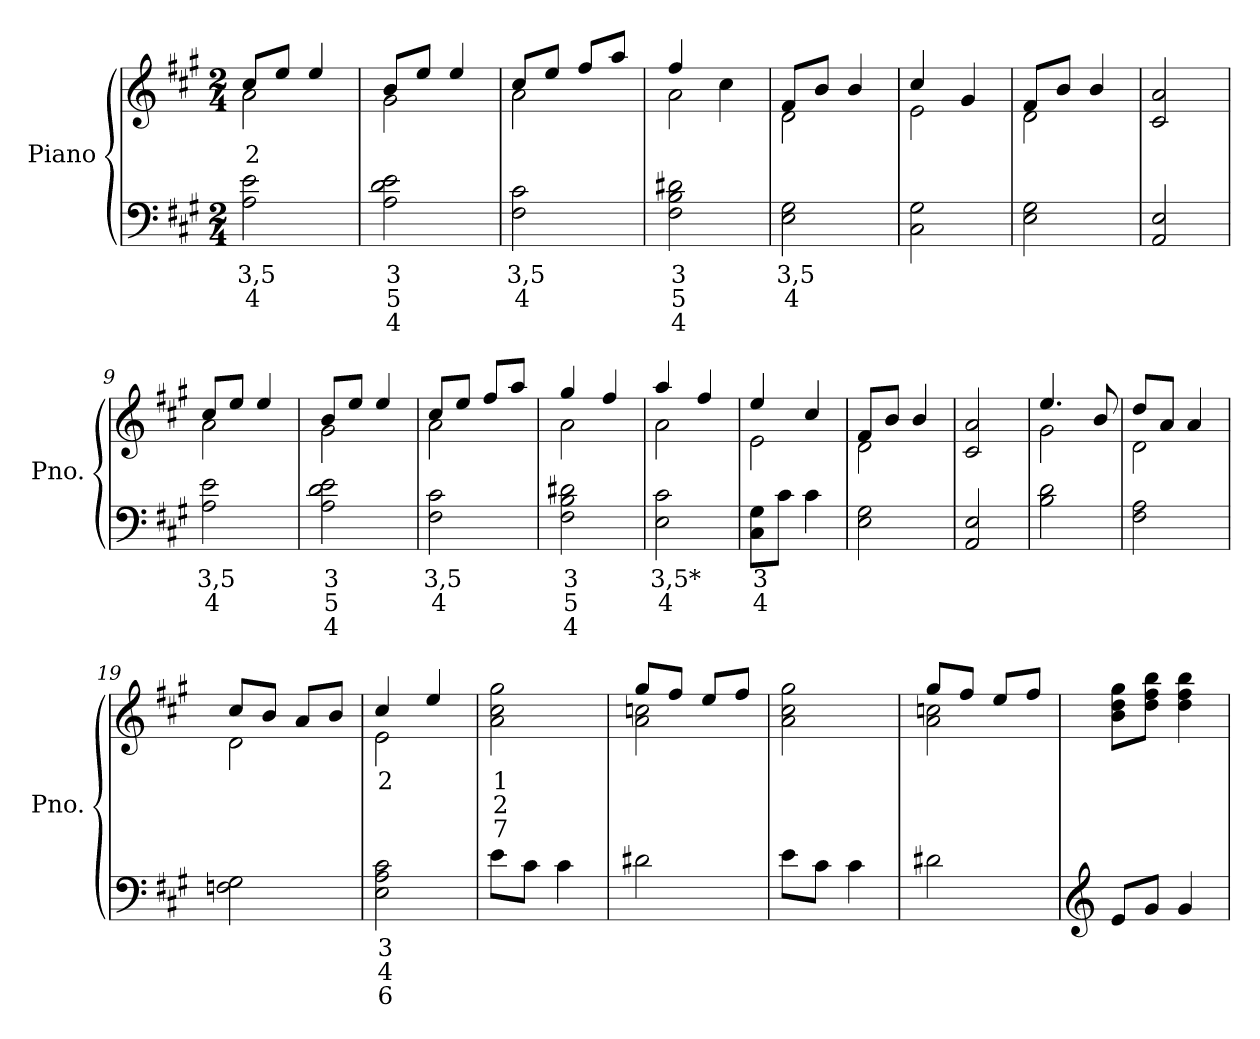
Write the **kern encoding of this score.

**kern	**text	**text	**text	**kern	**text	**text	**text
*part1	*part1	*part1	*part1	*part1	*part1	*part1	*part1
*staff2	*staff2	*staff2	*staff2	*staff1	*staff1	*staff1	*staff1
*I"Piano	*	*	*	*	*	*	*
*I'Pno.	*	*	*	*	*	*	*
*clefF4	*	*	*	*clefG2	*	*	*
*k[f#c#g#]	*	*	*	*k[f#c#g#]	*	*	*
*M2/4	*	*	*	*M2/4	*	*	*
*MM70	*	*	*	*MM70	*	*	*
=1	=1	=1	=1	=1	=1	=1	=1
!	!LO:LY:b	!LO:LY:b	!	!	!LO:LY:b	!	!
*	*	*	*	*^	*	*	*
!	!	!	!	!	!	!LO:LY:b	!	!
2Ai\ 2ej\	3,5	4	.	8cc#Z/L	2aV\	2	.	.
.	.	.	.	8eeZ/J	.	.	.	.
.	.	.	.	4eeZ/	.	.	.	.
=2	=2	=2	=2	=2	=2	=2	=2	=2
!	!LO:LY:b	!LO:LY:b	!LO:LY:b	!	!	!	!	!
2Ai\ 2dN\ 2ej\	3	5	4	8bZ/L	2g#V\	.	.	.
.	.	.	.	8eeZ/J	.	.	.	.
.	.	.	.	4eeZ/	.	.	.	.
=3	=3	=3	=3	=3	=3	=3	=3	=3
!	!LO:LY:b	!LO:LY:b	!	!	!	!	!	!
2F#i\ 2c#j\	3,5	4	.	8cc#Z/L	2aV\	.	.	.
.	.	.	.	8eeZ/J	.	.	.	.
.	.	.	.	8ff#Z/L	.	.	.	.
.	.	.	.	8aaZ/J	.	.	.	.
=4	=4	=4	=4	=4	=4	=4	=4	=4
!	!LO:LY:b	!LO:LY:b	!LO:LY:b	!	!	!	!	!
2F#i\ 2BN\ 2d#Xj\	3	5	4	4ff#Z/	2aV\	.	.	.
.	.	.	.	4cc#Z\	.	.	.	.
=5	=5	=5	=5	=5	=5	=5	=5	=5
!	!LO:LY:b	!LO:LY:b	!	!	!	!	!	!
2Ei\ 2G#j\	3,5	4	.	8f#Z/L	2dV\	.	.	.
.	.	.	.	8bZ/J	.	.	.	.
.	.	.	.	4bZ/	.	.	.	.
=6	=6	=6	=6	=6	=6	=6	=6	=6
2C#i\ 2G#j\	.	.	.	4cc#Z/	2eV\	.	.	.
.	.	.	.	4g#Z/	.	.	.	.
=7	=7	=7	=7	=7	=7	=7	=7	=7
2Ei\ 2G#j\	.	.	.	8f#Z/L	2dV\	.	.	.
.	.	.	.	8bZ/J	.	.	.	.
.	.	.	.	4bZ/	.	.	.	.
*	*	*	*	*v	*v	*	*	*
=8	=8	=8	=8	=8	=8	=8	=8
2AAi/ 2Ej/	.	.	.	2c#V/ 2aZ/	.	.	.
=9	=9	=9	=9	=9	=9	=9	=9
!	!LO:LY:b	!LO:LY:b	!	!	!	!	!
*	*	*	*	*^	*	*	*
2Ai\ 2ej\	3,5	4	.	8cc#Z/L	2aV\	.	.	.
.	.	.	.	8eeZ/J	.	.	.	.
.	.	.	.	4eeZ/	.	.	.	.
=10	=10	=10	=10	=10	=10	=10	=10	=10
!	!LO:LY:b	!LO:LY:b	!LO:LY:b	!	!	!	!	!
2Ai\ 2dN\ 2ej\	3	5	4	8bZ/L	2g#V\	.	.	.
.	.	.	.	8eeZ/J	.	.	.	.
.	.	.	.	4eeZ/	.	.	.	.
!!LO:LB:g=z	!!
=11	=11	=11	=11	=11	=11	=11	=11	=11
!	!LO:LY:b	!LO:LY:b	!	!	!	!	!	!
2F#i\ 2c#j\	3,5	4	.	8cc#Z/L	2aV\	.	.	.
.	.	.	.	8eeZ/J	.	.	.	.
.	.	.	.	8ff#Z/L	.	.	.	.
.	.	.	.	8aaZ/J	.	.	.	.
=12	=12	=12	=12	=12	=12	=12	=12	=12
!	!LO:LY:b	!LO:LY:b	!LO:LY:b	!	!	!	!	!
2F#i\ 2BN\ 2d#Xj\	3	5	4	4gg#Z/	2aV\	.	.	.
.	.	.	.	4ff#Z/	.	.	.	.
=13	=13	=13	=13	=13	=13	=13	=13	=13
!	!LO:LY:b	!LO:LY:b	!	!	!	!	!	!
2Ei\ 2c#j\	3,5*	4	.	4aaZ/	2aV\	.	.	.
.	.	.	.	4ff#Z/	.	.	.	.
=14	=14	=14	=14	=14	=14	=14	=14	=14
!	!LO:LY:b	!LO:LY:b	!	!	!	!	!	!
8C#i\ 8G#j\L	3	4	.	4eeZ/	2eV\	.	.	.
8c#j\J	.	.	.	.	.	.	.	.
4c#j\	.	.	.	4cc#Z/	.	.	.	.
=15	=15	=15	=15	=15	=15	=15	=15	=15
2Ei\ 2G#j\	.	.	.	8f#Z/L	2dV\	.	.	.
.	.	.	.	8bZ/J	.	.	.	.
.	.	.	.	4bZ/	.	.	.	.
*	*	*	*	*v	*v	*	*	*
=16	=16	=16	=16	=16	=16	=16	=16
2AAi/ 2Ej/	.	.	.	2c#V/ 2aZ/	.	.	.
=17	=17	=17	=17	=17	=17	=17	=17
*	*	*	*	*^	*	*	*
2Bi\ 2dj\	.	.	.	4.eeZ/	2g#V\	.	.	.
.	.	.	.	8bZ/	.	.	.	.
=18	=18	=18	=18	=18	=18	=18	=18	=18
2F#i\ 2Aj\	.	.	.	8ddZ/L	2dV\	.	.	.
.	.	.	.	8aZ/J	.	.	.	.
.	.	.	.	4aZ/	.	.	.	.
=19	=19	=19	=19	=19	=19	=19	=19	=19
2Fni\ 2G#j\	.	.	.	8cc#Z/L	2dV\	.	.	.
.	.	.	.	8bZ/J	.	.	.	.
.	.	.	.	8aZ/L	.	.	.	.
.	.	.	.	8bZ/J	.	.	.	.
=20	=20	=20	=20	=20	=20	=20	=20	=20
!	!LO:LY:b	!LO:LY:b	!LO:LY:b	!	!	!LO:LY:b	!	!
!	!	!	!	!	!	!LO:LY:b	!	!
2El\ 2Ai\ 2c#j\	3	4	6	4cc#Z/	2eV\	2	.	.
.	.	.	.	4eeZ/	.	.	.	.
*	*	*	*	*v	*v	*	*	*
!!LO:LB:g=z
=21	=21	=21	=21	=21	=21	=21	=21
!	!	!	!	!	!LO:LY:b	!LO:LY:b	!LO:LY:b
8ej\L	.	.	.	2a!\ 2cc#V\ 2gg#Z\	1	2	7
8c#j\J	.	.	.	.	.	.	.
4c#j\	.	.	.	.	.	.	.
=22	=22	=22	=22	=22	=22	=22	=22
*	*	*	*	*^	*	*	*
2d#Xj\	.	.	.	8gg#Z/L	2a!\ 2ccnV\	.	.	.
.	.	.	.	8ff#Z/J	.	.	.	.
.	.	.	.	8eeZ/L	.	.	.	.
.	.	.	.	8ff#Z/J	.	.	.	.
*	*	*	*	*v	*v	*	*	*
=23	=23	=23	=23	=23	=23	=23	=23
8ej\L	.	.	.	2a!\ 2cc#V\ 2gg#Z\	.	.	.
8c#j\J	.	.	.	.	.	.	.
4c#j\	.	.	.	.	.	.	.
=24	=24	=24	=24	=24	=24	=24	=24
*	*	*	*	*^	*	*	*
2d#Xj\	.	.	.	8gg#Z/L	2a!\ 2ccnV\	.	.	.
.	.	.	.	8ff#Z/J	.	.	.	.
.	.	.	.	8eeZ/L	.	.	.	.
.	.	.	.	8ff#Z/J	.	.	.	.
*	*	*	*	*v	*v	*	*	*
=25	=25	=25	=25	=25	=25	=25	=25
*clefG2	*	*	*	*	*	*	*
8ej/L	.	.	.	8b!\ 8ddV\ 8gg#Z\L	.	.	.
8g#j/J	.	.	.	8dd!\ 8ff#V\ 8bbZ\J	.	.	.
4g#j/	.	.	.	4dd!\ 4ff#V\ 4bbZ\	.	.	.
=	=	=	=	=	=	=	=
*-	*-	*-	*-	*-	*-	*-	*-
